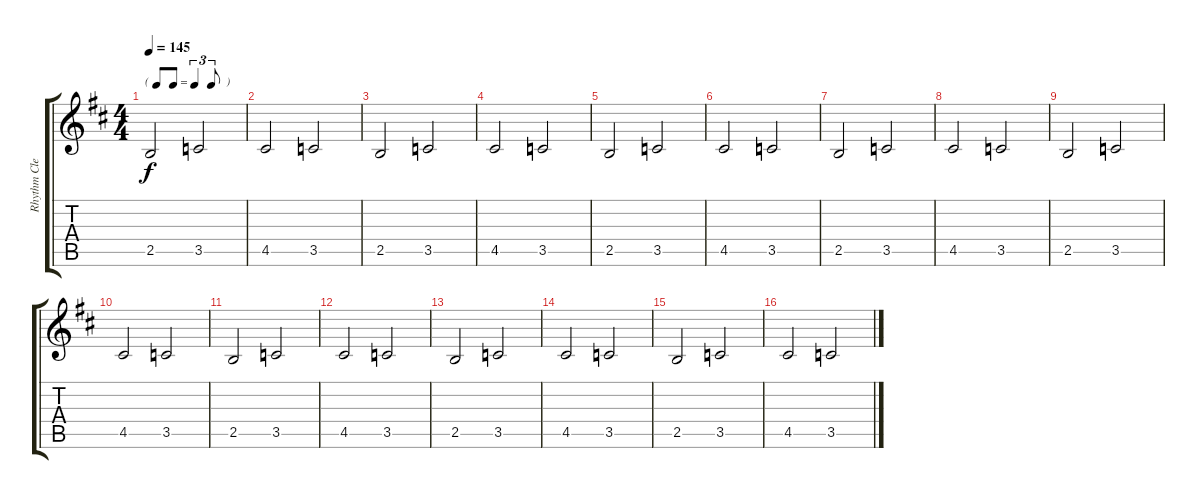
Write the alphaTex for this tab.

\track ("Rhythm Clean" "Rhythm Cle") {instrument electricguitarjazz}
\staff {score tabs}
\tuning (E4 B3 G3 D3 A2 E2) {hide}
\ts (4 4)
\tf triplet8th
\tempo 145
\clef g2
\ks d
2.5.2{dy f} 3.5.2 |
4.5.2 3.5.2 |
2.5.2 3.5.2 |
4.5.2 3.5.2 |
2.5.2 3.5.2 |
4.5.2 3.5.2 |
2.5.2 3.5.2 |
4.5.2 3.5.2 |
2.5.2 3.5.2 |
4.5.2 3.5.2 |
2.5.2 3.5.2 |
4.5.2 3.5.2 |
2.5.2 3.5.2 |
4.5.2 3.5.2 |
2.5.2 3.5.2 |
4.5.2 3.5.2
